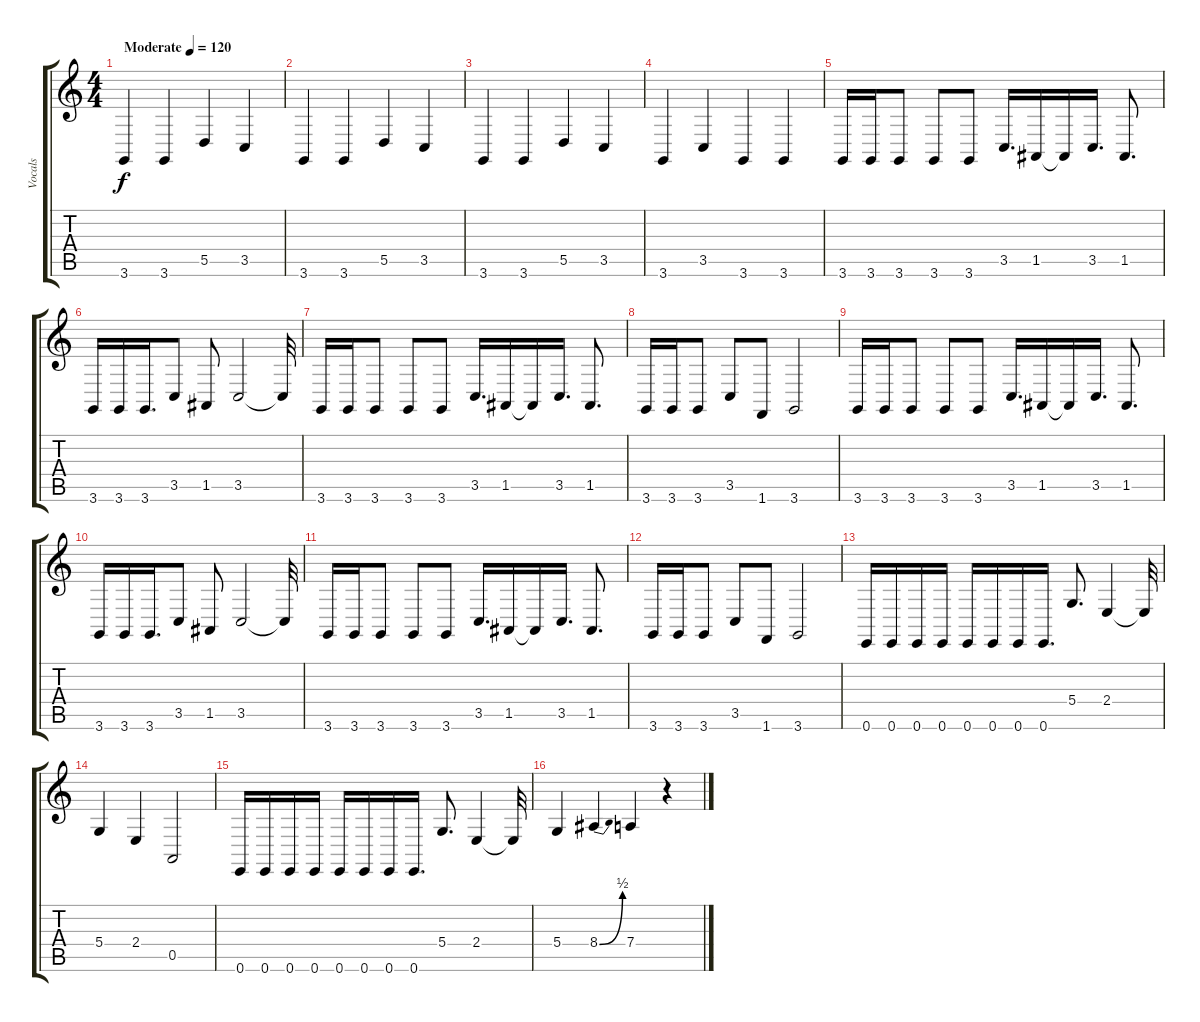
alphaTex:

\track ("Vocals" "Vocals") {instrument clarinet}
\staff {score tabs}
\tuning (E4 B3 G3 D3 A2 E2) {hide}
\ts (4 4)
\tempo (120 "Moderate")
\clef g2
\ks c
3.6.4{dy f instrument clarinet} 3.6.4 5.5.4 3.5.4 |
3.6.4 3.6.4 5.5.4 3.5.4 |
3.6.4 3.6.4 5.5.4 3.5.4 |
3.6.4 3.5.4 3.6.4 3.6.4 |
3.6.16 3.6.16 3.6.8 3.6.8 3.6.8 3.5.16{d} 1.5.16 1.5{t}.16 3.5.16{d} 1.5.8{d} |
3.6.16 3.6.16 3.6.16{d} 3.5.8 1.5.8 3.5.2 3.5{t}.32 |
3.6.16 3.6.16 3.6.8 3.6.8 3.6.8 3.5.16{d} 1.5.16 1.5{t}.16 3.5.16{d} 1.5.8{d} |
3.6.16 3.6.16 3.6.8 3.5.8 1.6.8 3.6.2 |
3.6.16 3.6.16 3.6.8 3.6.8 3.6.8 3.5.16{d} 1.5.16 1.5{t}.16 3.5.16{d} 1.5.8{d} |
3.6.16 3.6.16 3.6.16{d} 3.5.8 1.5.8 3.5.2 3.5{t}.32 |
3.6.16 3.6.16 3.6.8 3.6.8 3.6.8 3.5.16{d} 1.5.16 1.5{t}.16 3.5.16{d} 1.5.8{d} |
3.6.16 3.6.16 3.6.8 3.5.8 1.6.8 3.6.2 |
0.6.16 0.6.16 0.6.16 0.6.16 0.6.16 0.6.16 0.6.16 0.6.16{d} 5.4.8{d} 2.4.4 2.4{t}.32 |
5.4.4 2.4.4 0.5.2 |
0.6.16 0.6.16 0.6.16 0.6.16 0.6.16 0.6.16 0.6.16 0.6.16{d} 5.4.8{d} 2.4.4 2.4{t}.32 |
5.4.4 8.4{be (bend 0 0 60 2)}.4 7.4.4 r.4
